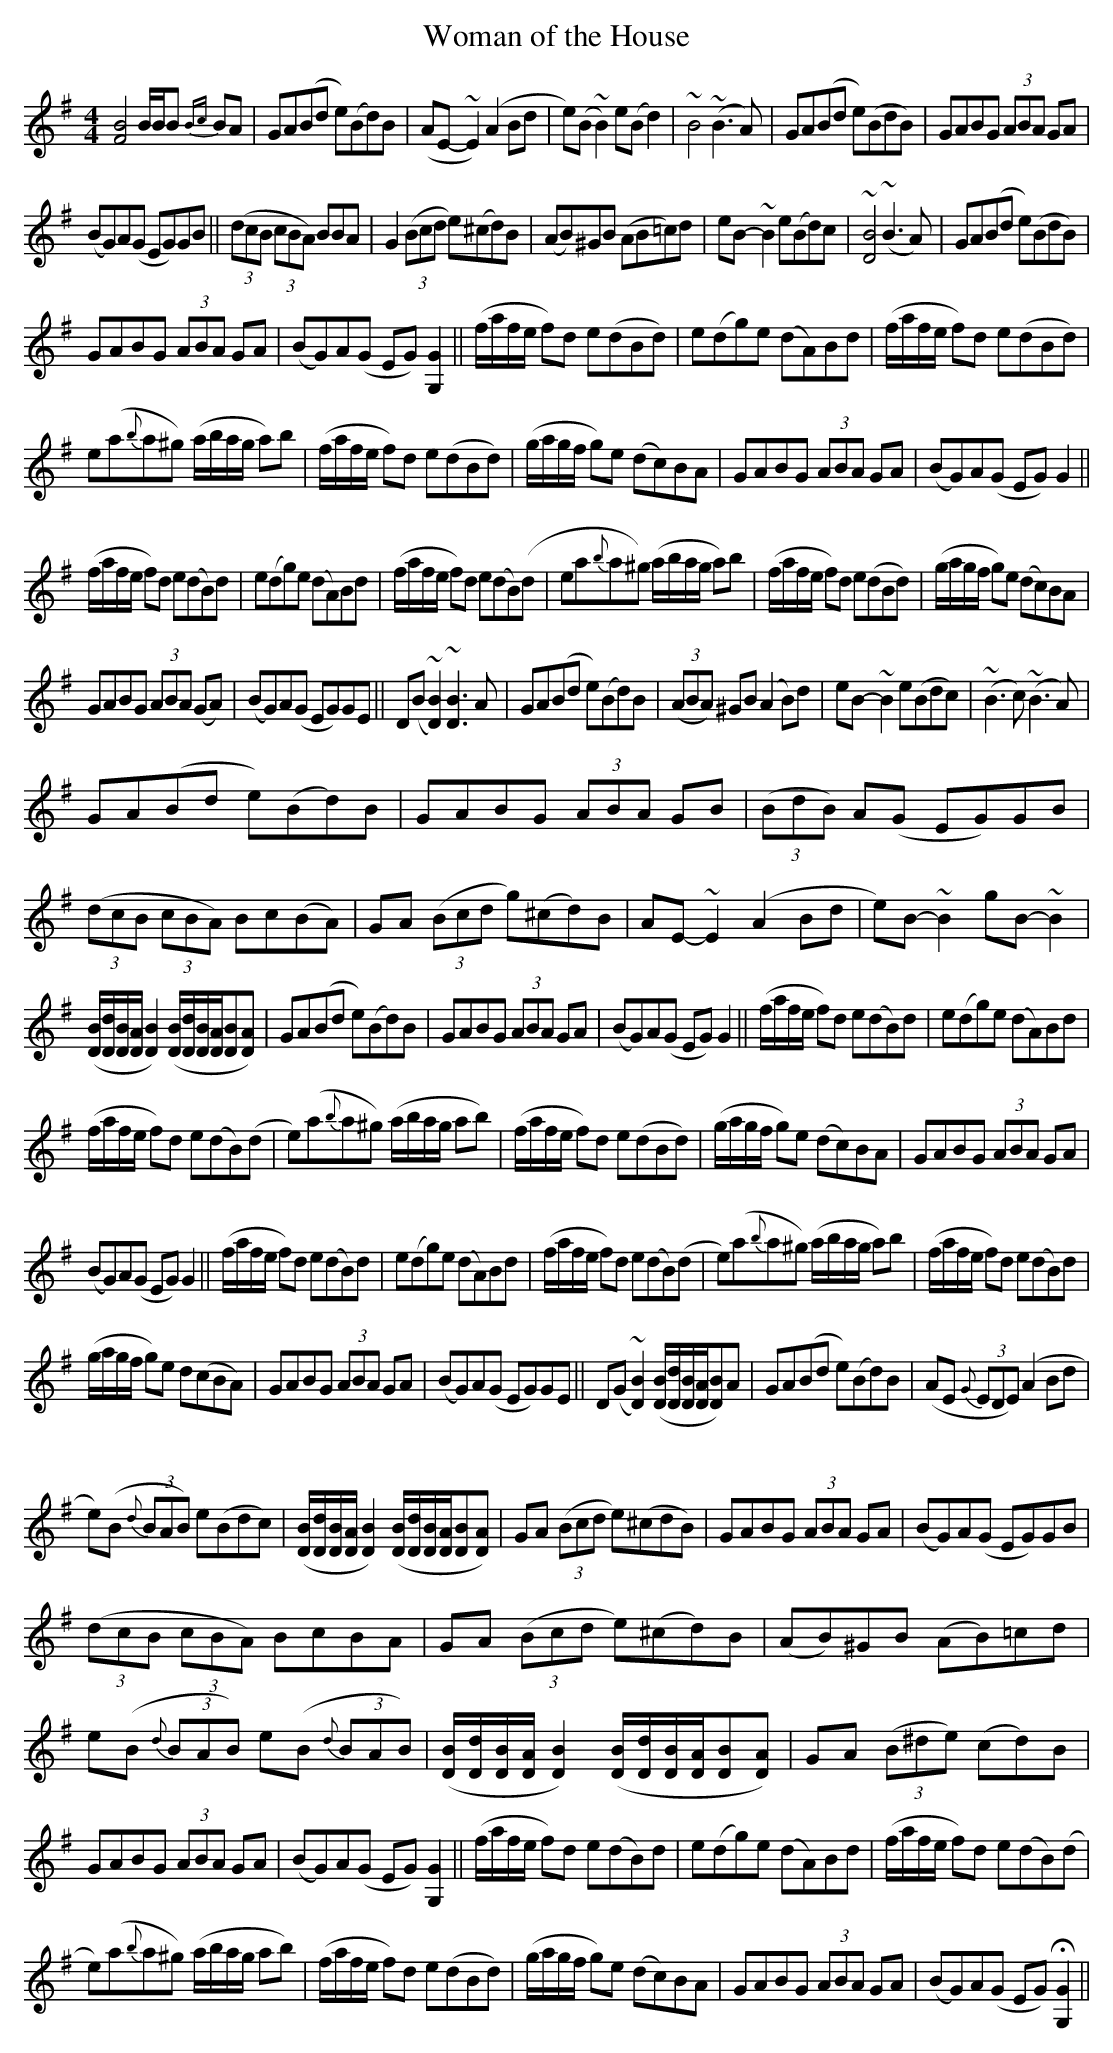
X:1
T:Woman of the House
M:4/4
L:1/8
K:G
K:G
[F4B4] B/B/B {Bc}BA|GA(Bd e)(Bd)B|(AE-~E2) (A2 Bd|e)(B~B2) e(B d2)|~B4 (~B3A)|GA(Bd e)(BdB)|GABG (3ABA GA|
(BG)A(G EG)GB||((3dcB (3cBA) BBA|G2 ((3Bcd e)(^cd)B|(AB)^GB (AB=c)d |eB-~B2 e(Bd)c|~[D4B4] (~B3A)|GA(Bd e)(BdB)|
GABG (3ABA GA|(BG)A(G EG)[G,2G2]||(f/a/f/e/ f)d e(dBd)|e(dg)e (dA)Bd|(f/a/f/e/ f)d e(dBd)|
e(a{b}a^g) (a/b/a/g/ a)b|(f/a/f/e/ f)d e(dBd)|(g/a/g/f/ g)e (dc)BA|GABG (3ABA GA|(BG)A(G EG) G2||
(f/a/f/e/ f)d e(dB)d|e(dg)e (dA)Bd|(f/a/f/e/ f)d e(dB)(d|ea{b}a^g) (a/b/a/g/ a)b|(f/a/f/e/ f)d e(dBd)|(g/a/g/f/ g)e (dc)BA|
GABG (3ABA (GA)|(BG)A(G EG)GE||D(B ~[D2B2]) ~[D3B3]A|GA(Bd e)(Bd)B|((3ABA) ^GB (A2B)d|eB-~B2 e(Bdc)|~(B3c) ~(B3A)|
GA(Bd e)(Bd)B|GABG (3ABA GB|((3BdB) A(G EG)GB|((3dcB (3cBA) Bc(BA)|GA ((3Bcd g)(^cd)B|AE-~E2 (A2Bd|e)B-~B2 gB-~B2|
([D/B/][D/d/][D/B/][D/A/][D2B2]) ([D/B/][D/d/][D/B/][D/A/][DB][DA])|GA(Bd e)(Bd)B|GABG (3ABA GA|(BG)A(G EG)G2||(f/a/f/e/ f)d e(dB)d|e(dg)e (dA)Bd|
(f/a/f/e/ f)d e(dB)(d|e)(a{b}a^g) (a/b/a/g/ ab)|(f/a/f/e/ f)d e(dBd)|(g/a/g/f/ g)e (dc)BA|GABG (3ABA GA|
(BG)A(G EG)G2||(f/a/f/e/ f)d e(dB)d|e(dg)e (dA)Bd|(f/a/f/e/ f)d e(dB)(d|e)(a{b}a^g) (a/b/a/g/ a)b|(f/a/f/e/ f)d e(dB)d|
(g/a/g/f/ g)e d(cBA)|GABG (3ABA GA|(BG)A(G EG)GE||D(G ~[D2B2]) ([D/B/][D/d/][D/B/][D/A/][DB])A|GA(Bd e)(Bd)B|(AE {G}(3EDE) (A2 Bd|
e)(B {d}(3BAB) e(Bdc)| ([D/B/][D/d/][D/B/][D/A/][D2B2]) ([D/B/][D/d/][D/B/][D/A/][DB][DA])|GA ((3Bcd e)(^cdB)|GABG (3ABA GA|(BG)A(G EG)GB|
((3dcB (3cBA) BcBA|GA ((3Bcd e)(^cd)B|(AB)^GB (AB)=cd|e(B {d}(3BAB) e(B {d}(3BAB)| ([D/B/][D/d/][D/B/][D/A/][D2B2]) ([D/B/][D/d/][D/B/][D/A/][DB][DA])|GA ((3B^de) 3(cd)B|
GABG (3ABA GA|(BG)A(G EG)[G,2G2]||(f/a/f/e/ f)d e(dB)d|e(dg)e (dA)Bd|(f/a/f/e/ f)d e(dB)(d|
e)(a{b}a^g) (a/b/a/g/ ab)|(f/a/f/e/ f)d e(dBd)|(g/a/g/f/ g)e (dc)BA|GABG (3ABA GA|(BG)A(G EG)!fermata![G,2G2]||
